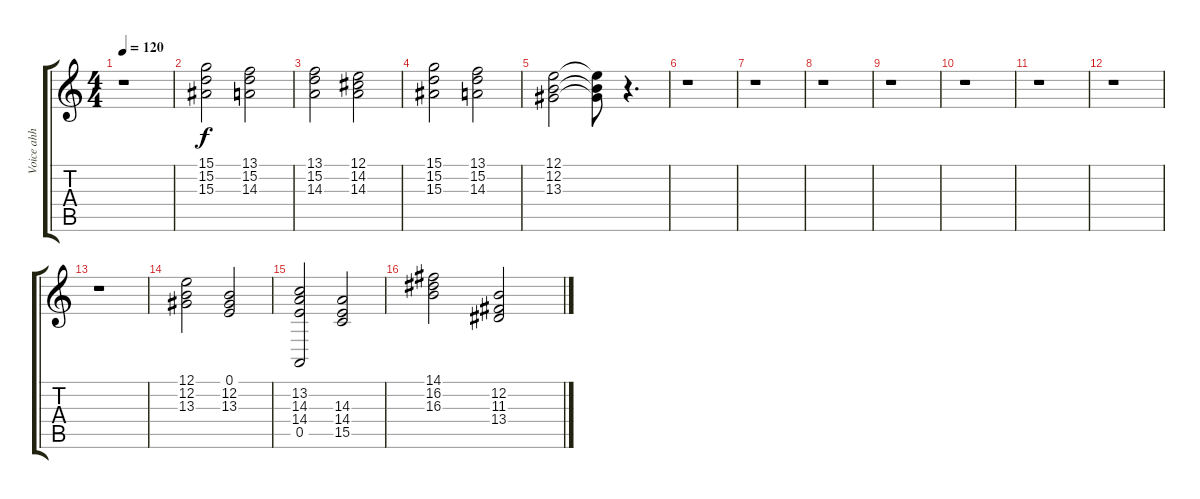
\track ("Voice ahh" "Voice ahh") {instrument choiraahs}
\staff {score tabs}
\tuning (E4 B3 G3 D3 A2 E2) {hide}
\ts (4 4)
\tempo 120
\clef g2
\ks c
r.1{dy f} |
(15.1 15.2 15.3).2 (13.1 15.2 14.3).2 |
(13.1 15.2 14.3).2 (12.1 14.2 14.3).2 |
(15.1 15.2 15.3).2 (13.1 15.2 14.3).2 |
(12.1 12.2 13.3).2 (12.1{t} 12.2{t} 13.3{t}).8 r.4{d} |
r.1 |
r.1 |
r.1 |
r.1 |
r.1 |
r.1 |
r.1 |
r.1 |
(12.1 12.2 13.3).2 (0.1 12.2 13.3).2 |
(13.2 14.3 14.4 0.5).2 (14.3 14.4 15.5).2 |
(14.1 16.2 16.3).2 (12.2 11.3 13.4).2
